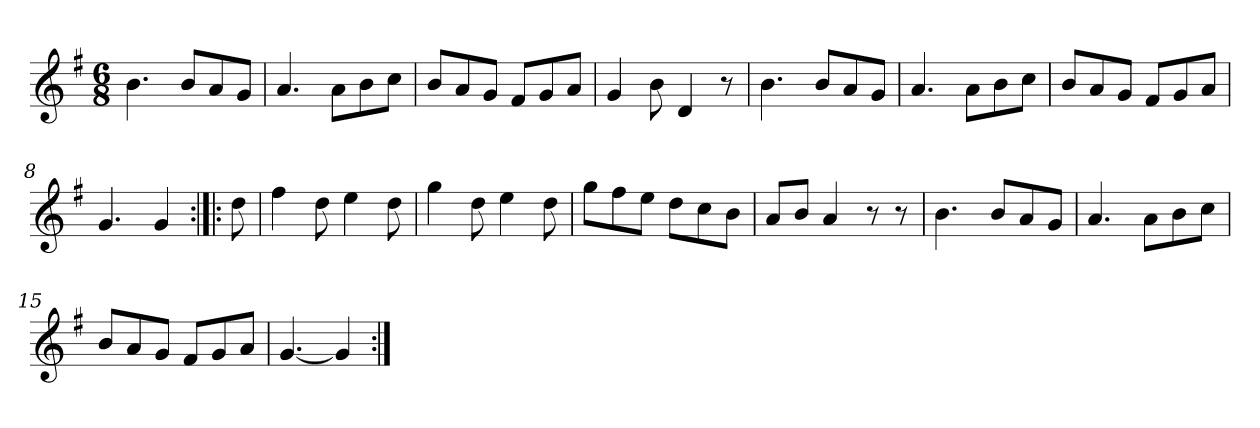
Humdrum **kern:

**kern
*part1
*staff1
*clefG2
*k[f#]
*G:
*M6/8
*MM120
=1
4.b
8b/L
8a/
8g/J
=2
4.a
8a\L
8b\
8cc\J
=3
8b/L
8a/
8g/J
8f#/L
8g/
8a/J
=4
4g
8b
4d
8r
=5
4.b
8b/L
8a/
8g/J
=6
4.a
8a\L
8b\
8cc\J
=7
8b/L
8a/
8g/J
8f#/L
8g/
8a/J
=8
4.g
4g
=:|!|:
8dd
=9
4ff#
8dd
4ee
8dd
=10
4gg
8dd
4ee
8dd
=11
8gg\L
8ff#\
8ee\J
8dd\L
8cc\
8b\J
=12
8a/L
8b/J
4a
8r
8r
=13
4.b
8b/L
8a/
8g/J
=14
4.a
8a\L
8b\
8cc\J
=15
8b/L
8a/
8g/J
8f#/L
8g/
8a/J
=16
[4.g
4g]
=:|!
*-
